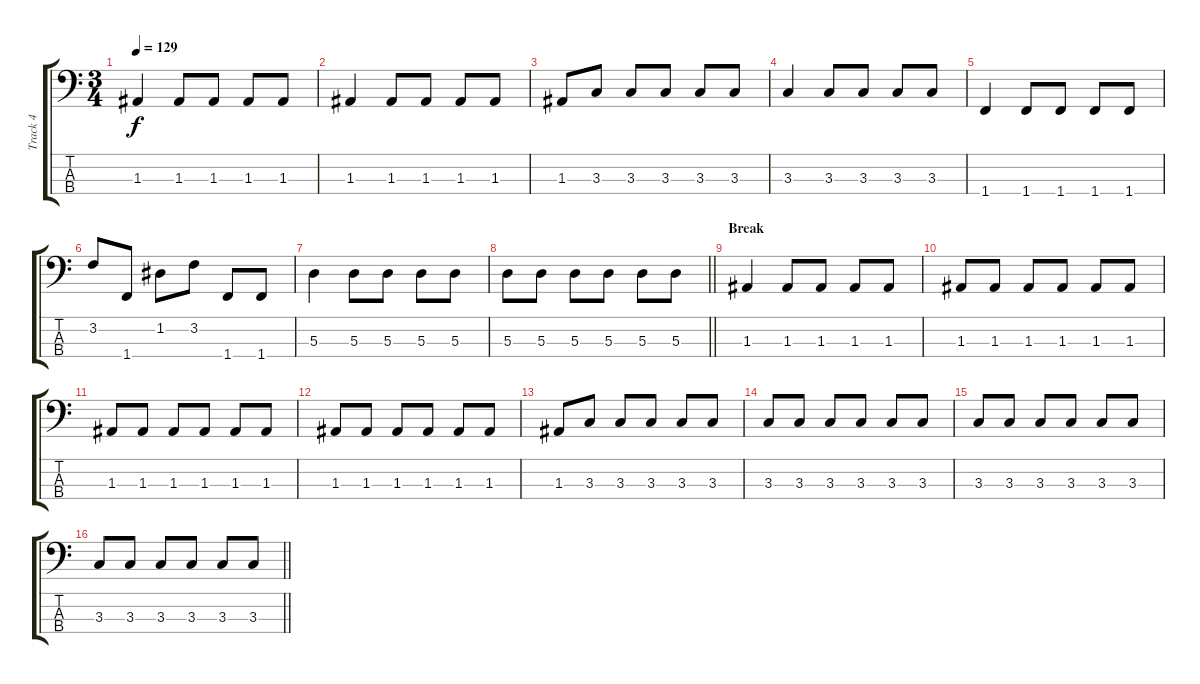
\track ("Track 4" "Track 4") {instrument electricbassfinger}
\staff {score tabs}
\tuning (G2 D2 A1 E1) {hide}
\ts (3 4)
\tempo 129
\clef f4
\ks c
1.3.4{dy f} 1.3.8 1.3.8 1.3.8 1.3.8 |
1.3.4 1.3.8 1.3.8 1.3.8 1.3.8 |
1.3.8 3.3.8 3.3.8 3.3.8 3.3.8 3.3.8 |
3.3.4 3.3.8 3.3.8 3.3.8 3.3.8 |
1.4.4 1.4.8 1.4.8 1.4.8 1.4.8 |
3.2.8 1.4.8 1.2.8 3.2.8 1.4.8 1.4.8 |
5.3.4 5.3.8 5.3.8 5.3.8 5.3.8 |
\barLineRight lightlight
5.3.8 5.3.8 5.3.8 5.3.8 5.3.8 5.3.8 |
\section ("" "Break")
1.3.4 1.3.8 1.3.8 1.3.8 1.3.8 |
1.3.8 1.3.8 1.3.8 1.3.8 1.3.8 1.3.8 |
1.3.8 1.3.8 1.3.8 1.3.8 1.3.8 1.3.8 |
1.3.8 1.3.8 1.3.8 1.3.8 1.3.8 1.3.8 |
1.3.8 3.3.8 3.3.8 3.3.8 3.3.8 3.3.8 |
3.3.8 3.3.8 3.3.8 3.3.8 3.3.8 3.3.8 |
3.3.8 3.3.8 3.3.8 3.3.8 3.3.8 3.3.8 |
\barLineRight lightlight
3.3.8 3.3.8 3.3.8 3.3.8 3.3.8 3.3.8
